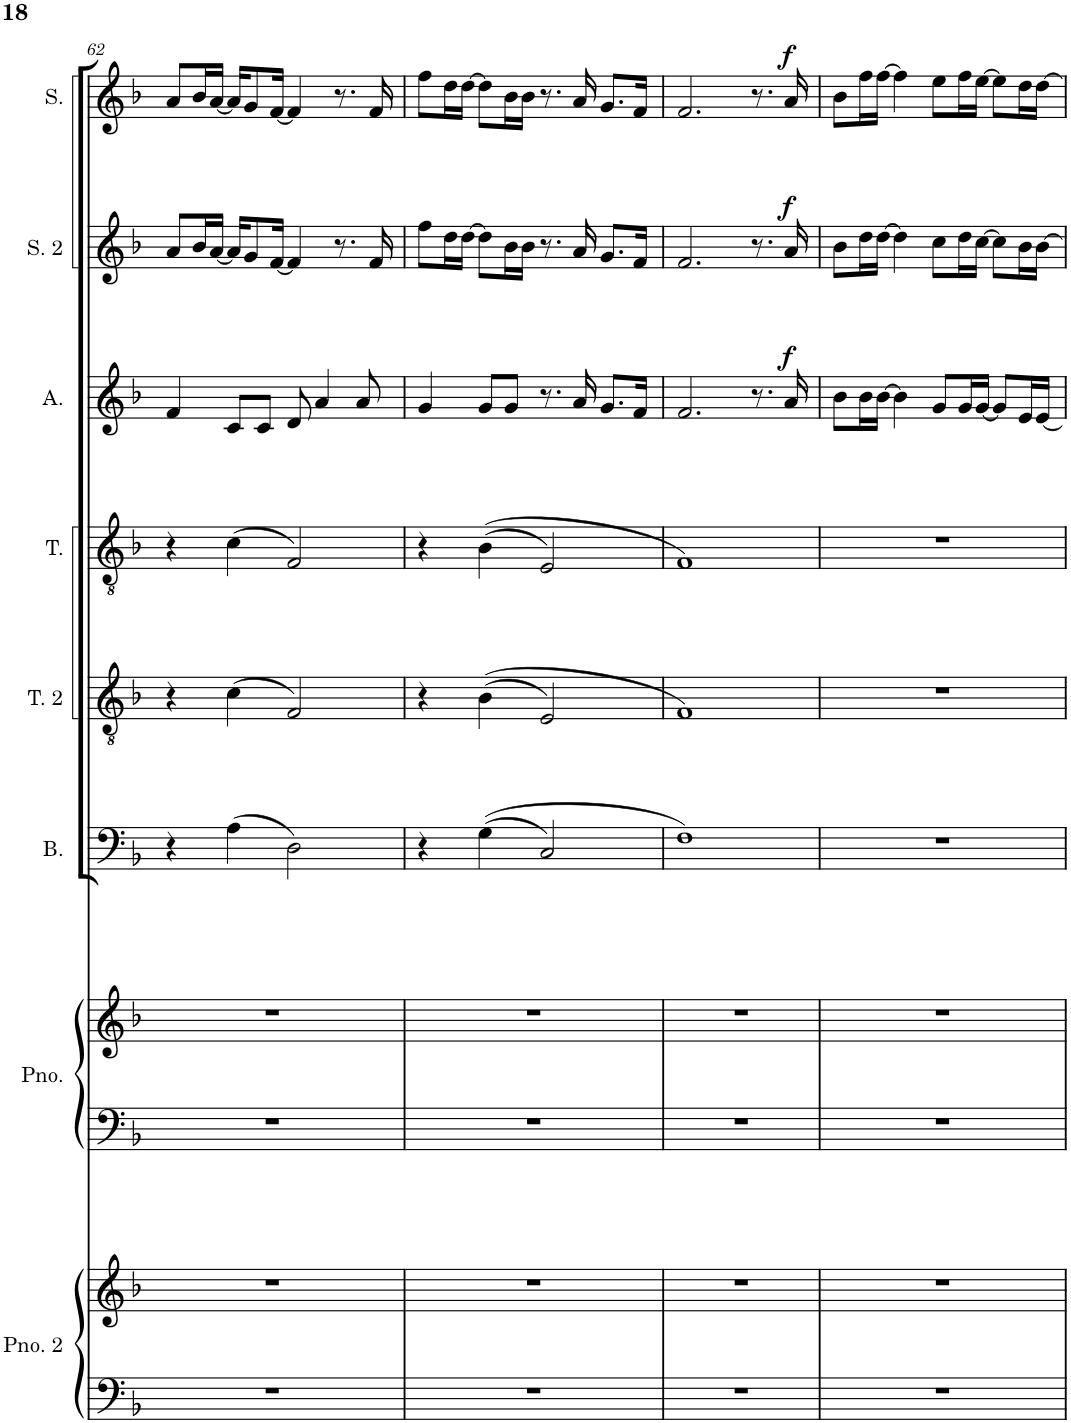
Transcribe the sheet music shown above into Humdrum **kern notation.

**kern	**kern	**kern	**kern	**kern	**kern	**kern	**kern	**dynam	**kern	**dynam	**kern	**dynam
*part8	*part8	*part7	*part7	*part6	*part5	*part4	*part3	*part3	*part2	*part2	*part1	*part1
*staff10	*staff9	*staff8	*staff7	*staff6	*staff5	*staff4	*staff3	*staff3	*staff2	*staff2	*staff1	*staff1
*I"Piano 2	*	*I"Piano	*	*I"Bass	*I"Tenor 2	*I"Tenor	*I"Alto	*	*I"Soprano 2	*	*I"Soprano	*
*I'Pno. 2	*	*I'Pno.	*	*I'B.	*I'T. 2	*I'T.	*I'A.	*	*I'S. 2	*	*I'S.	*
!!LO:PB:g=z
*clefF4	*clefG2	*clefF4	*clefG2	*clefF4	*clefGv2	*clefGv2	*clefG2	*	*clefG2	*	*clefG2	*
*k[b-]	*k[b-]	*k[b-]	*k[b-]	*k[b-]	*k[b-]	*k[b-]	*k[b-]	*	*k[b-]	*	*k[b-]	*
*M4/4	*M4/4	*M4/4	*M4/4	*M4/4	*M4/4	*M4/4	*M4/4	*	*M4/4	*	*M4/4	*
=62	=62	=62	=62	=62	=62	=62	=62	=62	=62	=62	=62	=62
1r	1r	1r	1r	4r	4r	4r	4f/	.	8a/L	.	8a/L	.
.	.	.	.	.	.	.	.	.	16b-/L	.	16b-/L	.
.	.	.	.	.	.	.	.	.	[16a/JJ	.	[16a/JJ	.
.	.	.	.	(4A\	(4c\	(4c\	8c/L	.	16a/KL]	.	16a/KL]	.
.	.	.	.	.	.	.	.	.	8g/	.	8g/	.
.	.	.	.	.	.	.	8c/J	.	.	.	.	.
.	.	.	.	.	.	.	.	.	[16f/Jk	.	[16f/Jk	.
.	.	.	.	2D\)	2F/)	2F/)	8d/	.	4f/]	.	4f/]	.
.	.	.	.	.	.	.	4a/	.	.	.	.	.
.	.	.	.	.	.	.	.	.	8.r	.	8.r	.
.	.	.	.	.	.	.	8a/	.	.	.	.	.
.	.	.	.	.	.	.	.	.	16f/	.	16f/	.
=63	=63	=63	=63	=63	=63	=63	=63	=63	=63	=63	=63	=63
1r	1r	1r	1r	4r	4r	4r	4g/	.	8ff\L	.	8ff\L	.
.	.	.	.	.	.	.	.	.	16dd\L	.	16dd\L	.
.	.	.	.	.	.	.	.	.	[16dd\JJ	.	[16dd\JJ	.
.	.	.	.	((4G\	((4B-\	((4B-\	8g/L	.	8dd\L]	.	8dd\L]	.
.	.	.	.	.	.	.	8g/J	.	16b-\L	.	16b-\L	.
.	.	.	.	.	.	.	.	.	16b-\JJ	.	16b-\JJ	.
.	.	.	.	2C/)	2E/)	2E/)	8.r	.	8.r	.	8.r	.
.	.	.	.	.	.	.	16a/	.	16a/	.	16a/	.
.	.	.	.	.	.	.	8.g/L	.	8.g/L	.	8.g/L	.
.	.	.	.	.	.	.	16f/Jk	.	16f/Jk	.	16f/Jk	.
=64	=64	=64	=64	=64	=64	=64	=64	=64	=64	=64	=64	=64
1r	1r	1r	1r	1F)	1F)	1F)	2.f/	.	2.f/	.	2.f/	.
.	.	.	.	.	.	.	8.r	.	8.r	.	8.r	.
!	!	!	!	!	!	!	!	!LO:DY:a	!	!LO:DY:a	!	!LO:DY:a
.	.	.	.	.	.	.	16a/	f	16a/	f	16a/	f
=65	=65	=65	=65	=65	=65	=65	=65	=65	=65	=65	=65	=65
1r	1r	1r	1r	1r	1r	1r	8b-\L	.	8b-\L	.	8b-\L	.
.	.	.	.	.	.	.	16b-\L	.	16dd\L	.	16ff\L	.
.	.	.	.	.	.	.	[16b-\JJ	.	[16dd\JJ	.	[16ff\JJ	.
.	.	.	.	.	.	.	4b-\]	.	4dd\]	.	4ff\]	.
.	.	.	.	.	.	.	8g/L	.	8cc\L	.	8ee\L	.
.	.	.	.	.	.	.	16g/L	.	16dd\L	.	16ff\L	.
.	.	.	.	.	.	.	[16g/JJ	.	[16cc\JJ	.	[16ee\JJ	.
.	.	.	.	.	.	.	8g/L]	.	8cc\L]	.	8ee\L]	.
.	.	.	.	.	.	.	16e/L	.	16b-\L	.	16dd\L	.
.	.	.	.	.	.	.	[16e/JJ	.	[16b-\JJ	.	[16dd\JJ	.
=	=	=	=	=	=	=	=	=	=	=	=	=
*-	*-	*-	*-	*-	*-	*-	*-	*-	*-	*-	*-	*-
